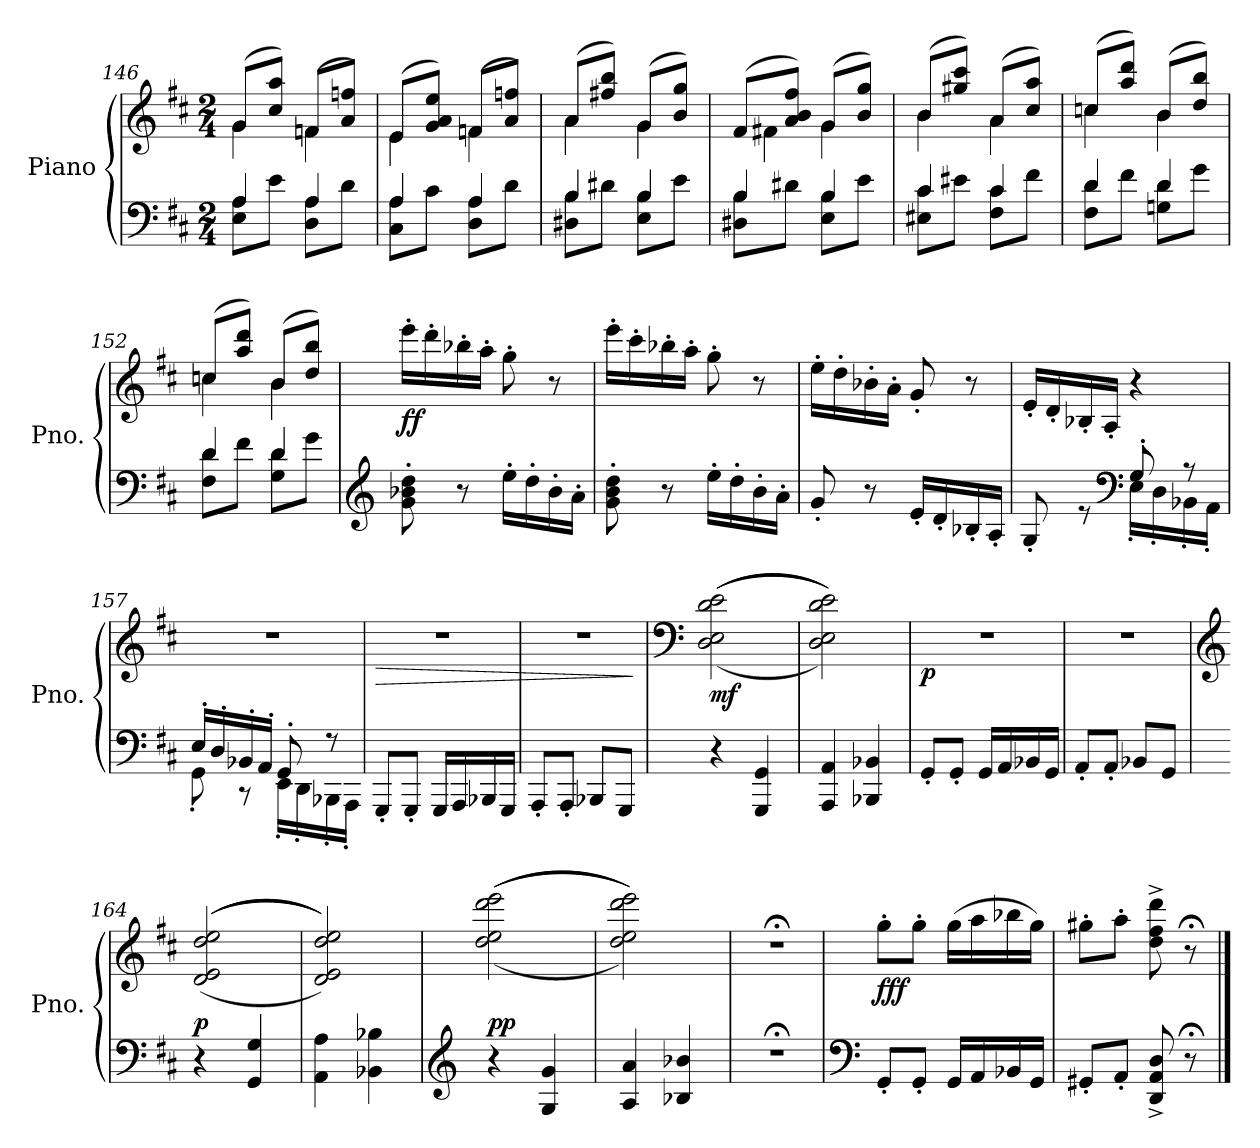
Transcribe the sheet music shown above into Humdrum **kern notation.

**kern	**kern	**dynam
*part1	*part1	*part1
*staff2	*staff1	*staff1/2
*I"Piano	*	*
*I'Pno.	*	*
*clefF4	*clefG2	*
*k[f#c#]	*k[f#c#]	*
*M2/4	*M2/4	*
=146	=146	=146
*^	*^	*
4A/	8E\ 8A\L	(>8g/L	4g\	.
.	8e\J	8cc#/ 8aa/J)	.	.
4A/	8D\ 8A\L	(>8fn/L	4fn\	.
.	8d\J	8a/ 8ffn/J)	.	.
=147	=147	=147	=147	=147
4A/	8C#\ 8A\L	(>8e/L	4e\	.
.	8c#\J	8g/ 8a/ 8ee/J)	.	.
4A/	8D\ 8A\L	(>8fn/L	4fn\	.
.	8d\J	8a/ 8ffn/J)	.	.
=148	=148	=148	=148	=148
4B/	8D#X\ 8B\L	(>8a/L	4a\	.
.	8d#X\J	8ff#X/ 8bb/J)	.	.
4B/	8E\ 8B\L	(>8g/L	4g\	.
.	8e\J	8b/ 8gg/J)	.	.
=149	=149	=149	=149	=149
4B/	8D#X\ 8B\L	(>8f#/L	4f#X\	.
.	8d#X\J	8a/ 8b/ 8ff#/J)	.	.
4B/	8E\ 8B\L	(>8g/L	4g\	.
.	8e\J	8b/ 8gg/J)	.	.
=150	=150	=150	=150	=150
4c#/	8E#X\ 8c#\L	(>8b/L	4b\	.
.	8e#X\J	8gg#X/ 8ccc#/J)	.	.
4c#/	8F#\ 8c#\L	(>8a/L	4a\	.
.	8f#\J	8cc#/ 8aa/J)	.	.
=151	=151	=151	=151	=151
4d/	8F#\ 8d\L	(>8ccn/L	4cc\	.
.	8f#\J	8aa/ 8ddd/J)	.	.
4d/	8Gn\ 8d\L	(>8b/L	4b\	.
.	8g\J	8dd/ 8bb/J)	.	.
!!LO:LB:g=z	!!
=152	=152	=152	=152	=152
4d/	8F#\ 8d\L	(>8ccn/L	4ccn\	.
.	8f#\J	8aa/ 8ddd/J)	.	.
4d/	8G\ 8d\L	(>8b/L	4b\	.
.	8g\J	8dd/ 8bb/J)	.	.
*v	*v	*	*	*
*	*v	*v	*
=153	=153	=153
*clefG2	*	*
*^	*	*
!	!	!	!LO:DY:b
*v	*v	*	*
8g\' 8b-X\' 8dd\'	16eee'\LL	ff
.	16ddd'\	.
8r	16bb-X'\	.
.	16aa'\JJ	.
16ee'\LL	8gg'\	.
16dd'\	.	.
16b-'\	8r	.
16a'\JJ	.	.
=154	=154	=154
8g\' 8b\' 8dd\'	16eee'\LL	.
.	16ccc#'\	.
8r	16bb-X'\	.
.	16aa'\JJ	.
16ee'\LL	8gg'\	.
16dd'\	.	.
16b'\	8r	.
16a'\JJ	.	.
=155	=155	=155
8g'/	16ee'\LL	.
.	16dd'\	.
8r	16b-X'\	.
.	16a'\JJ	.
16e'/LL	8g'/	.
16d'/	.	.
16B-X'/	8r	.
16A'/JJ	.	.
=156	=156	=156
*^	*	*
8G'/	4ryy	16e'/LL	.
.	.	16d'/	.
8re	.	16B-X'/	.
.	.	16A'/JJ	.
*clefF4	*	*	*
8G'/	16E'\LL	4r	.
.	16D'\	.	.
8r	16BB-X'\	.	.
.	16AA'\JJ	.	.
!!LO:PB:g=z
=157	=157	=157	=157
16E'/LL	8GG'\	2r	.
16D'/	.	.	.
16BB-X'/	8r	.	.
16AA'/JJ	.	.	.
8GG'/	16EE'\LL	.	.
.	16DD'\	.	.
8r	16BBB-X'\	.	.
.	16AAA'\JJ	.	.
=158	=158	=158	=158
!	!	!	!LO:HP:b
*v	*v	*	*
8GGG'/L	2r	>
8GGG'/J	.	.
16GGG/LL	.	.
16AAA/	.	.
16BBB-X/	.	.
16GGG/JJ	.	.
=159	=159	=159
8AAA'/L	2r	.
8AAA'/J	.	.
8BBB-X/L	.	.
8GGG/J	.	.
.	.	]
=160	=160	=160
*	*clefF4	*
!	!	!LO:DY:b
4r	(<(>(<(>2D\ 2E\ 2d\ 2e\	mf
4GGG/ 4GG/	.	.
=161	=161	=161
4AAA/ 4AA/	2D\ 2E\ 2d\ 2e\))))	.
4BBB-X/ 4BB-X/	.	.
=162	=162	=162
!	!	!LO:DY:b
8GG'/L	2r	p
8GG'/J	.	.
16GG/LL	.	.
16AA/	.	.
16BB-X/	.	.
16GG/JJ	.	.
=163	=163	=163
8AA'/L	2r	.
8AA'/J	.	.
8BB-X/L	.	.
8GG/J	.	.
!!LO:LB:g=z
=164	=164	=164
*	*clefG2	*
!	!	!LO:DY:a=2
4r	(>(<(>(<2d/ 2e/ 2dd/ 2ee/	p
4GG/ 4G/	.	.
=165	=165	=165
4AA\ 4A\	2d/ 2e/ 2dd/ 2ee/))))	.
4BB-X\ 4B-X\	.	.
=166	=166	=166
*clefG2	*	*
!	!	!LO:DY:a=2
4r	(<(>(<(>2dd\ 2ee\ 2ddd\ 2eee\	pp
4G/ 4g/	.	.
=167	=167	=167
4A/ 4a/	2dd\ 2ee\ 2ddd\ 2eee\))))	.
4B-X/ 4b-X/	.	.
=168	=168	=168
2r;<	2r;<	.
=169	=169	=169
*clefF4	*	*
!	!	!LO:DY:b
8GG'/L	8gg'\L	fff
8GG'/J	8gg'\J	.
16GG/LL	(>16gg\LL	.
16AA/	16aa\	.
16BB-X/	16bb-X\	.
16GG/JJ	16gg\JJ)	.
=170	=170	=170
8GG#X'/L	8gg#X'\L	.
8AA'/J	8aa'\J	.
8DD/^ 8AA/^ 8D/^	8dd\^ 8ff#\^ 8ddd\^	.
8r;<	8r;<	.
==	==	==
*-	*-	*-
